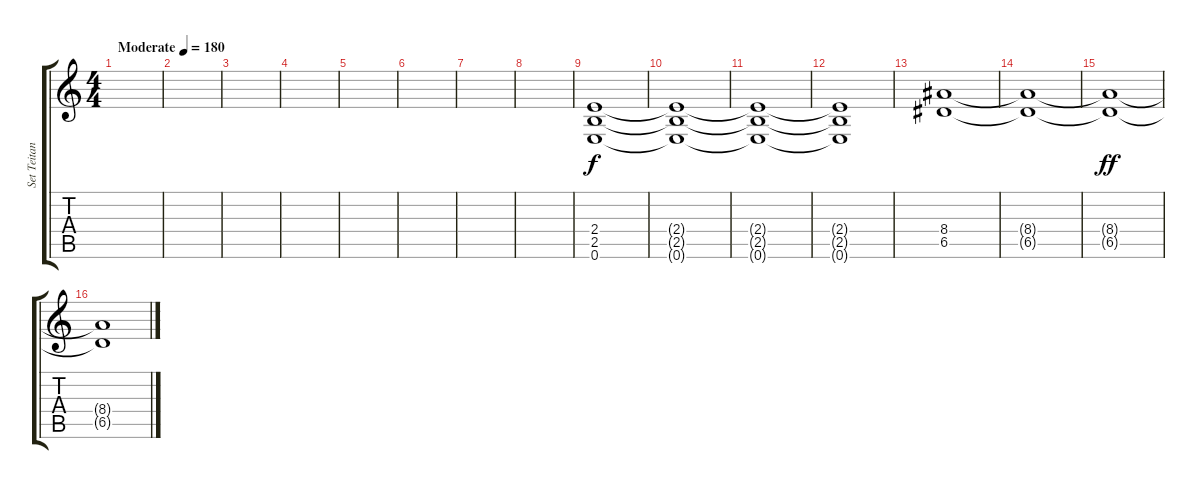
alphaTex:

\track ("Set Teitan" "Set Teitan") {instrument distortionguitar}
\staff {score tabs}
\tuning (E4 B3 G3 D3 A2 E2) {hide}
\ts (4 4)
\tempo (180 "Moderate")
\clef g2
\ks c
|
|
|
|
|
|
|
|
(2.4 2.5 0.6).1 |
(2.4{t} 2.5{t} 0.6{t}).1 |
(2.4{t} 2.5{t} 0.6{t}).1 |
(2.4{t} 2.5{t} 0.6{t}).1 |
(8.4 6.5).1 |
(8.4{t} 6.5{t}).1{dy f} |
(8.4{t} 6.5{t}).1{dy ff} |
(8.4{t} 6.5{t}).1
